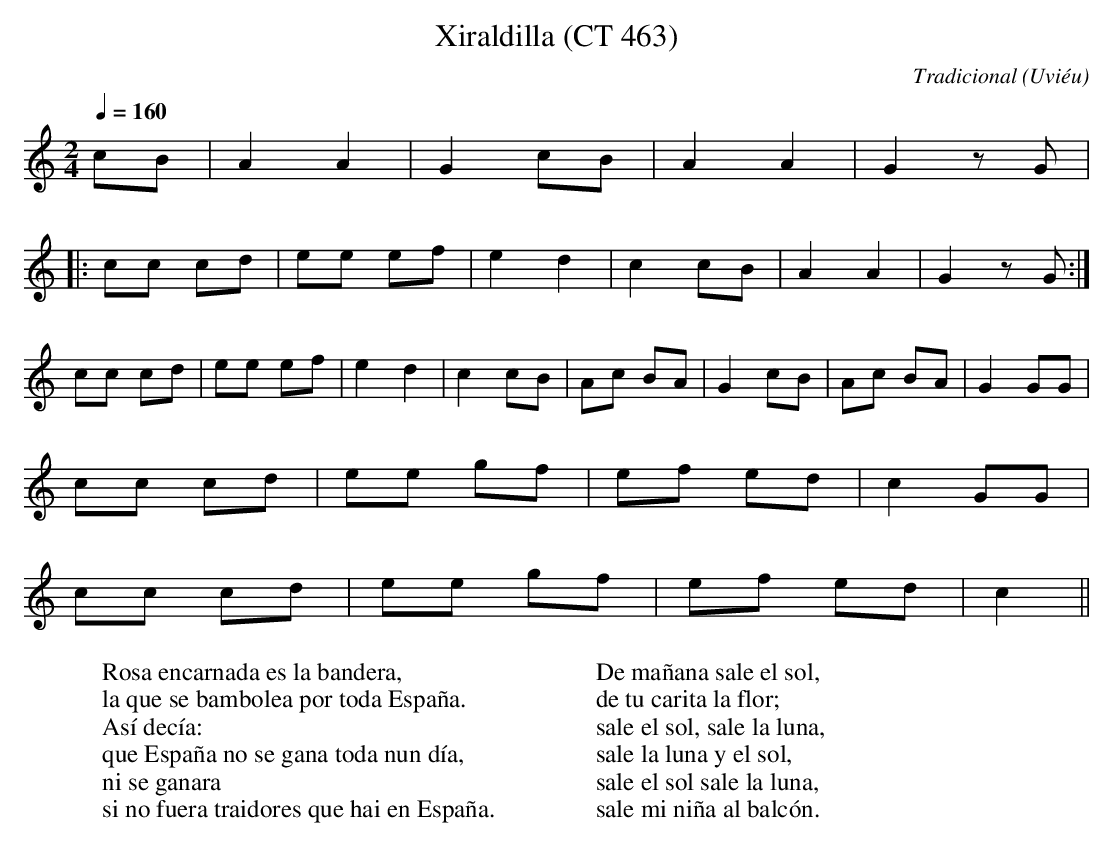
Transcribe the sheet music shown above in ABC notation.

X:1
T:Xiraldilla (CT 463)
C:Tradicional
O:Uviéu
M:2/4
L:1/8
Q:1/4=160
K:C
cB|A2 A2|G2 cB|A2 A2|G2 zG|
|: cc cd|ee ef|e2 d2|c2 cB|A2 A2|G2 zG :|
cc cd|ee ef|e2 d2|c2 cB|Ac BA|G2 cB|Ac BA|G2 GG|
cc cd|ee gf|ef ed|c2 GG|
cc cd|ee gf|ef ed|c2 ||
W:Rosa encarnada es la bandera,
W:la que se bambolea por toda España.
W:Así decía:
W:que España no se gana toda nun día,
W:ni se ganara
W:si no fuera traidores que hai en España.
W:
W:De mañana sale el sol,
W:de tu carita la flor;
W:sale el sol, sale la luna,
W:sale la luna y el sol,
W:sale el sol sale la luna,
W:sale mi niña al balcón.
W:
